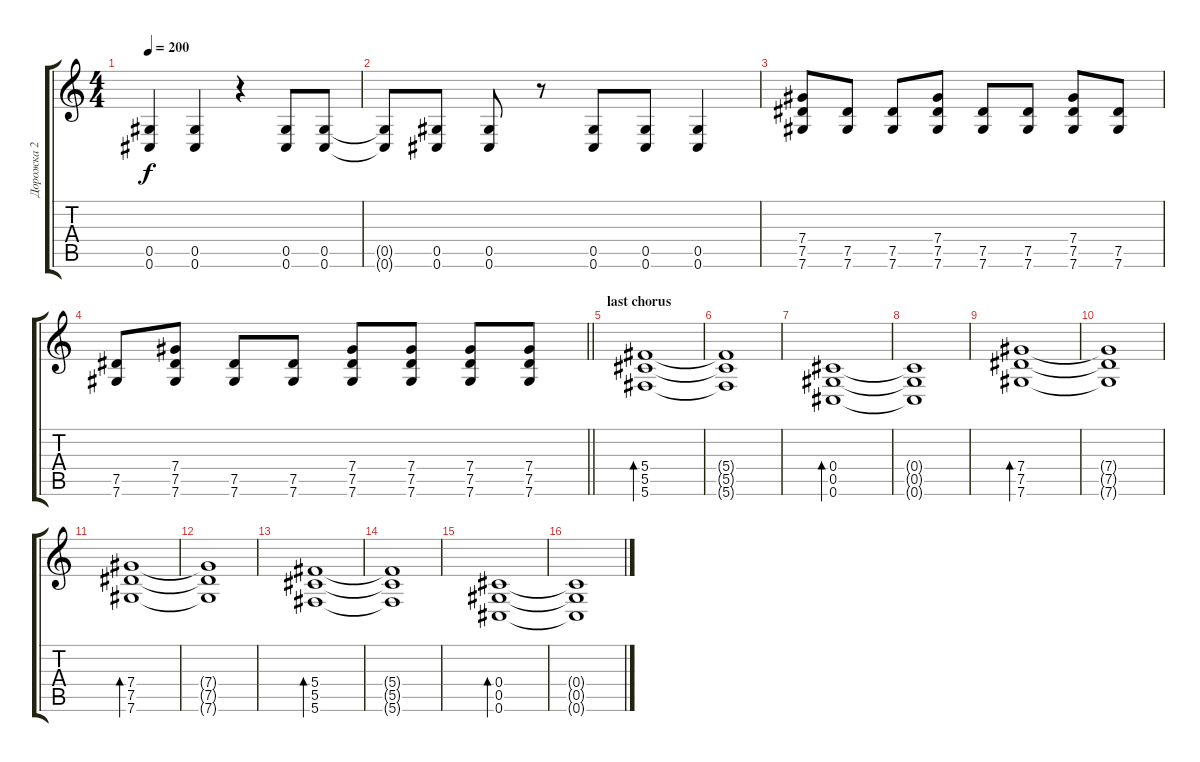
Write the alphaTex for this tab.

\track ("Дорожка 2" "Дорожка 2") {instrument overdrivenguitar}
\staff {score tabs}
\tuning (Eb4 Bb3 Gb3 Db3 Ab2 Db2) {hide}
\ts (4 4)
\tempo 200
\clef g2
\ks c
(0.5 0.6).4{dy f} (0.5 0.6).4 r.4 (0.5 0.6).8 (0.5 0.6).8 |
(0.5{t} 0.6{t}).8 (0.5 0.6).8 (0.5 0.6).8 r.8 (0.5 0.6).8 (0.5 0.6).8 (0.5 0.6).4 |
(7.4 7.5 7.6).8 (7.5 7.6).8 (7.5 7.6).8 (7.4 7.5 7.6).8 (7.5 7.6).8 (7.5 7.6).8 (7.4 7.5 7.6).8 (7.5 7.6).8 |
\barLineRight lightlight
(7.5 7.6).8 (7.4 7.5 7.6).8 (7.5 7.6).8 (7.5 7.6).8 (7.4 7.5 7.6).8 (7.4 7.5 7.6).8 (7.4 7.5 7.6).8 (7.4 7.5 7.6).8 |
\section ("" "last chorus")
(5.4 5.5 5.6).1{bd 240 instrument electricguitarjazz} |
(5.4{t} 5.5{t} 5.6{t}).1 |
(0.4 0.5 0.6).1{bd 240} |
(0.4{t} 0.5{t} 0.6{t}).1 |
(7.4 7.5 7.6).1{bd 240} |
(7.4{t} 7.5{t} 7.6{t}).1 |
(7.4 7.5 7.6).1{bd 240} |
(7.4{t} 7.5{t} 7.6{t}).1 |
(5.4 5.5 5.6).1{bd 240 instrument electricguitarjazz} |
(5.4{t} 5.5{t} 5.6{t}).1 |
(0.4 0.5 0.6).1{bd 240} |
(0.4{t} 0.5{t} 0.6{t}).1
